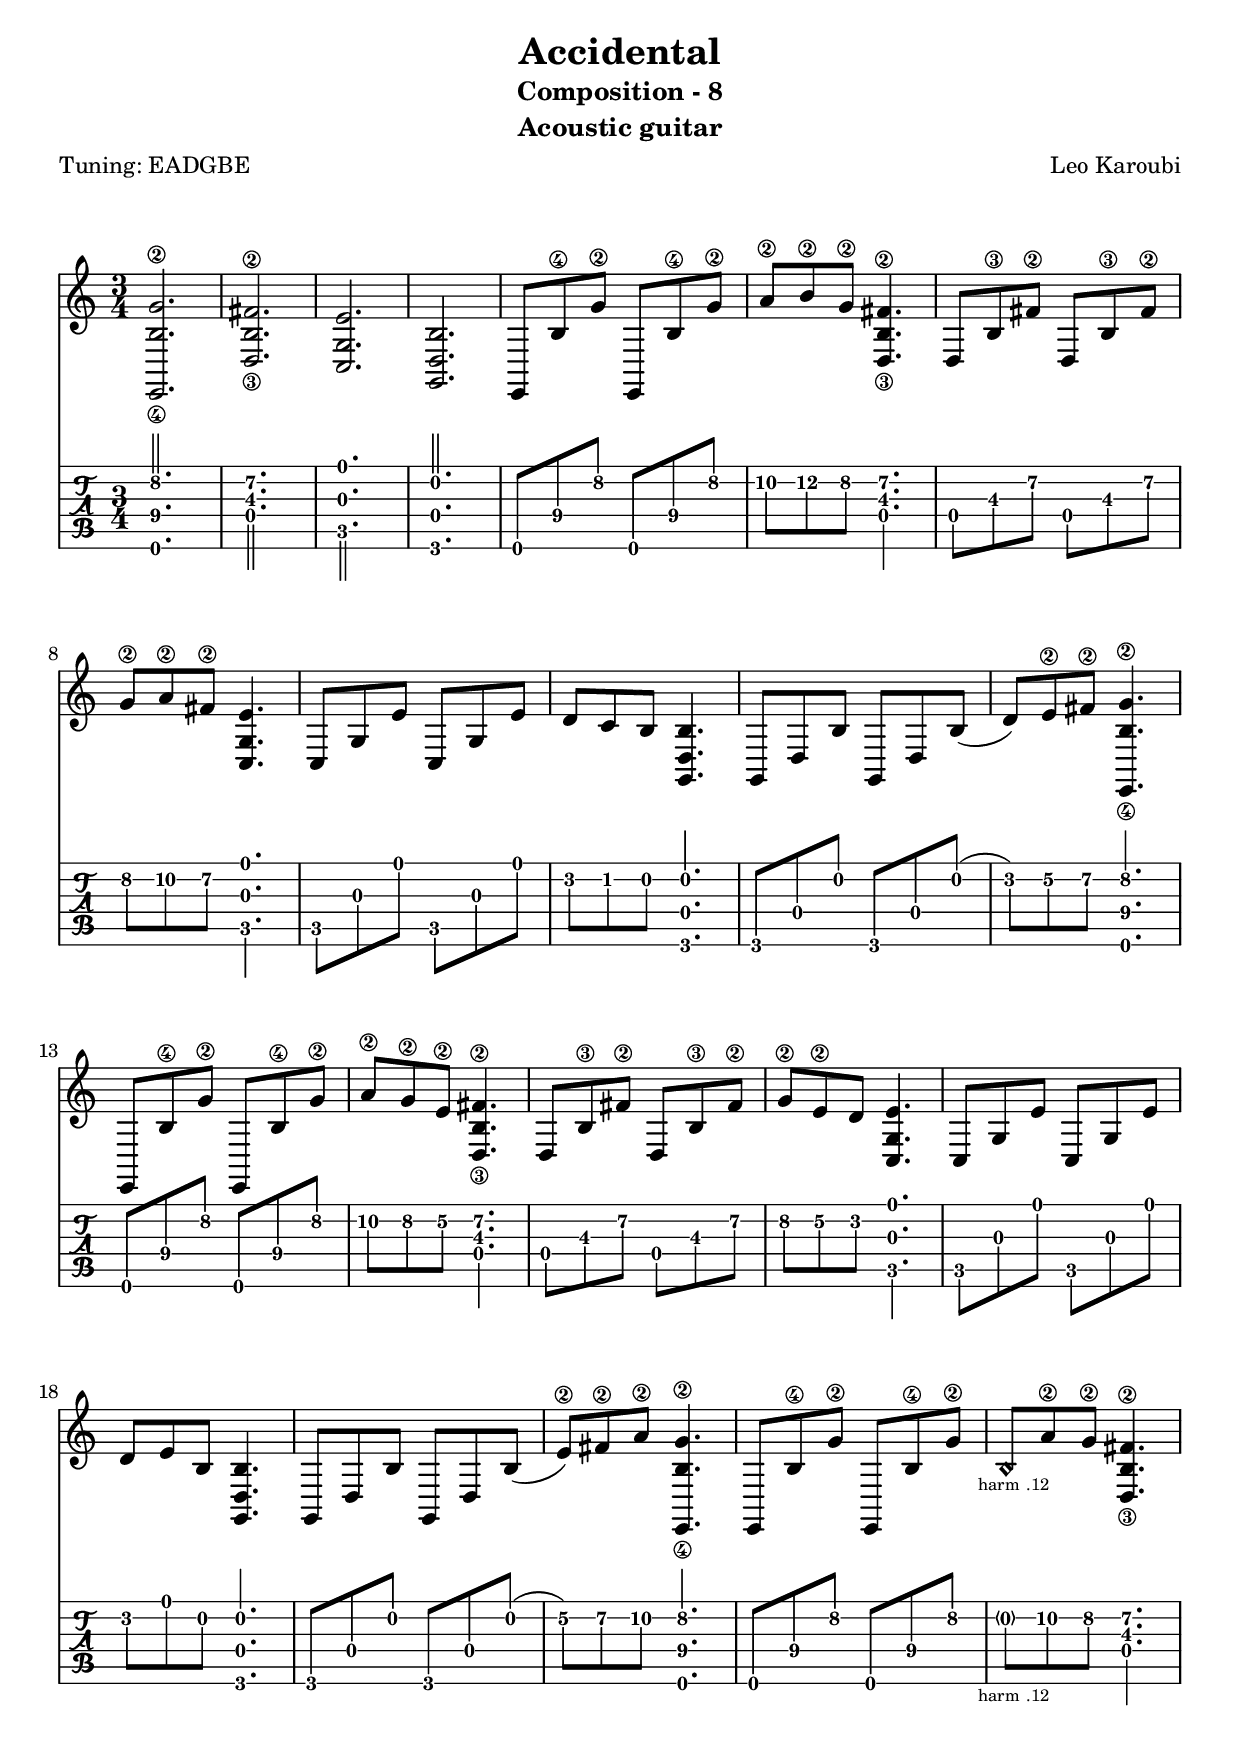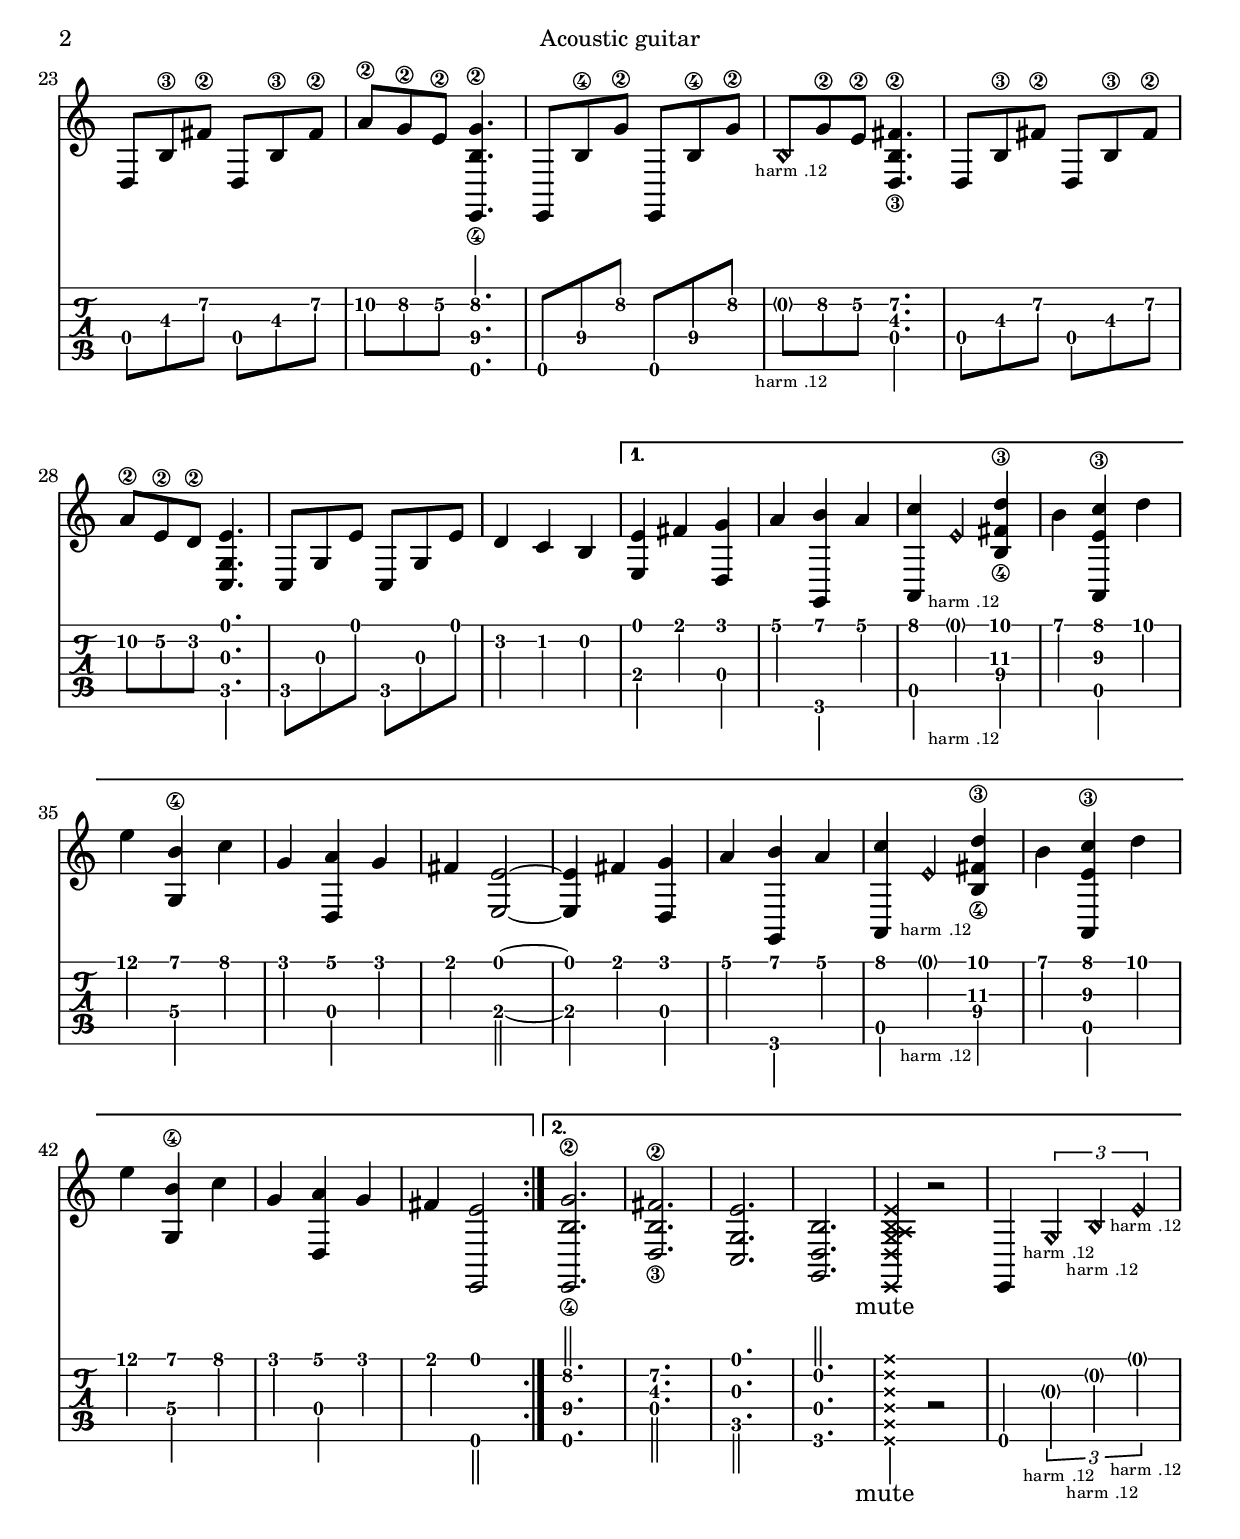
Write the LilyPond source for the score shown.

\version "2.22.1"
\include "english.ly"
\header {
  title = "Accidental"
  subtitle = "Composition - 8"
  instrument = "Acoustic guitar"
  meter = "Tuning: EADGBE"
  arranger = "Leo Karoubi"
  % composer = "Leo Karoubi"
}

\layout { 
  indent = 0.0\cm 
  #(layout-set-staff-size 21)
  \context {
    \Score
    \override Glissando.thickness = #3
    \override Glissando.style = #'trill
    \override SpacingSpanner.common-shortest-duration = #(ly:make-moment 1/16)
  }
}

\markup { 
  \vspace #1
}

timeSign = 3/4
harmTwelveMarkup = \harmonic -\markup { \center-align \abs-fontsize #8 { harm .12 }}
harmSevenMarkup = \harmonic -\markup { \center-align \abs-fontsize #8 { harm .7 }}

rallentendo = -\markup { \abs-fontsize #10 { rallentendo }}

intro = {
    <e, b\4 g'\2>2. |
    <d b\3 f-sharp'\2>2. |
    <c g e'>2. |
    <g, d b>2. |
}

chorus = {
    e,8[ b\4 g'\2] e,8[ b\4 g'\2] |
    a'8\2[ b'\2 g'\2] <d b\3 f-sharp'\2>4. |
    d8[ b\3 f-sharp'\2] d8[ b\3 f-sharp'\2] |
    g'8\2[ a'\2 f-sharp'\2] <c g e'>4.|
    c8[ g e'] c8[ g e'] |
    d'[ c' b] <g, d b>4. |

    g,8[ d b] g,8[ d b(] |
    d'8)[ e'\2 f-sharp'\2] <e, b\4 g'\2>4. |
    
    e,8[ b\4 g'\2] e,8[ b\4 g'\2] |
    a'8\2[ g'\2 e'\2] <d b\3 f-sharp'\2>4. |
    d8[ b\3 f-sharp'\2] d8[ b\3 f-sharp'\2] |
    g'8\2[ e'\2 d'] <c g e'>4.|
    c8[ g e'] c8[ g e'] |
    d'[ e' b] <g, d b>4. |

    g,8[ d b] g,8[ d b(] |
    e'8\2)[ f-sharp'\2 a'\2] <e, b\4 g'\2>4. |

    e,8[ b\4 g'\2] e,8[ b\4 g'\2] |
    b\harmTwelveMarkup[ a'8\2 g'\2] <d b\3 f-sharp'\2>4. |
    d8[ b\3 f-sharp'\2] d8[ b\3 f-sharp'\2] |
    a'8\2[ g'\2 e'\2] <e, b\4 g'\2>4. |
    e,8[ b\4 g'\2] e,8[ b\4 g'\2] |
    b\harmTwelveMarkup[ g'\2 e'\2] <d b\3 f-sharp'\2>4. |
    d8[ b\3 f-sharp'\2] d8[ b\3 f-sharp'\2] |
    a'8\2[ e'\2 d'\2] <c g e'>4.|
    c8[ g e'] c8[ g e'] |
    d'4 c'4 b4 |
}

bridge = {
    <e e'>4 f-sharp'4 <d g'>4 |
    a'4 <g, b'>4 a'4 |
    <a, c''>4 e'4\harmTwelveMarkup <b\4 f-sharp'\3 d''>4 |
    b'4 <a, e'\3 c''>4 d''4 |
    e''4 <g\4 b'>4 c''4 |
    g'4 <d a'>4 g'4 |
    f-sharp'4 <e e'>2~ |

    <e e'>4 f-sharp'4 <d g'>4 |
    a'4 <g, b'>4 a'4 |
    <a, c''>4 e'4\harmTwelveMarkup <b\4 f-sharp'\3 d''>4 |
    b'4 <a, e'\3 c''>4 d''4 |
    e''4 <g\4 b'>4 c''4 |
    g'4 <d a'>4 g'4 |
    f-sharp'4 <e, e'>2 |
}

outro = {
    \intro
    \deadNote <e, a d g b e'>4 -\markup { \center-align \abs-fontsize #12 { mute }} r2  |
    e,4 \tuplet 3/2 { g4\harmTwelveMarkup b4\harmTwelveMarkup e'4\harmTwelveMarkup } |
}

full_part = {
    \repeat volta 2 {
      \intro
      \chorus
    }
    \alternative {
      { \bridge }
      { \outro  }
    }
}

\score {
    <<
    \new Staff {
        \clef "G"
        \time \timeSign
        \full_part
    }
    \new TabStaff {
        \set TabStaff.minimumFret = #0
        \time \timeSign
        \tabFullNotation
        \full_part
    }
    >>
}
